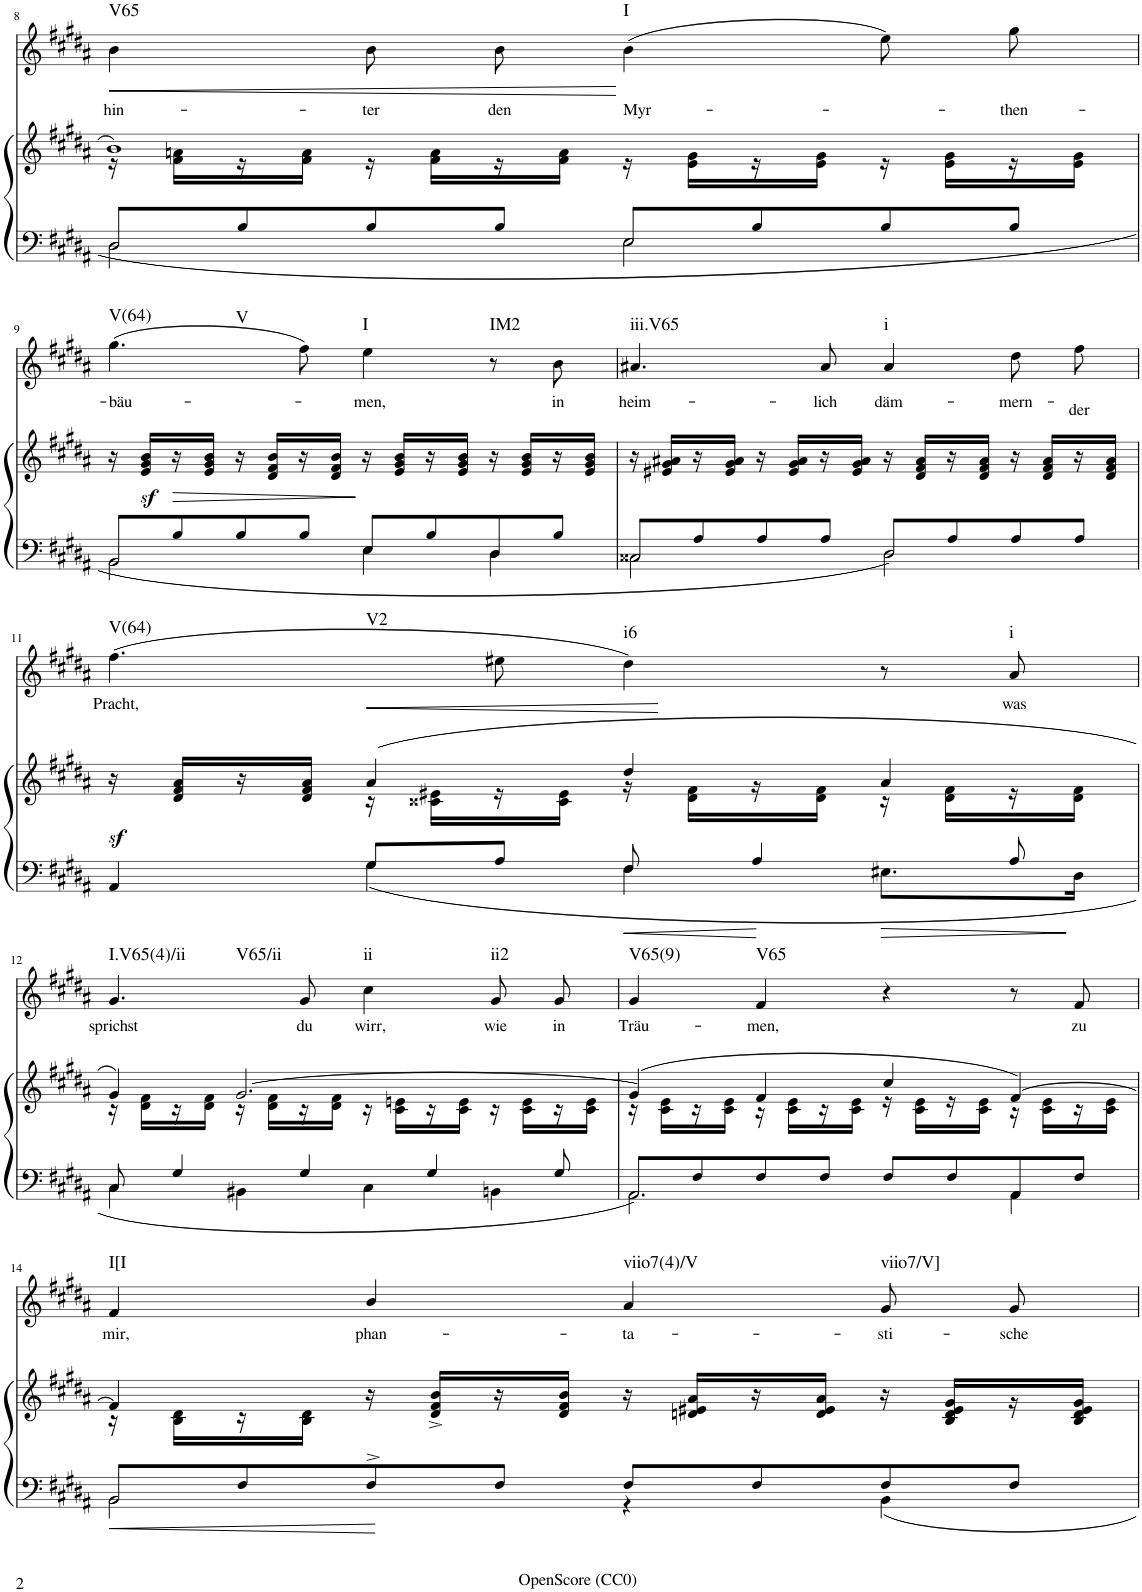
**kern	**kern	**dynam	**kern	**text	**dynam	**harte
*part2	*part2	*part2	*part1	*part1	*part1	*part1
*staff3	*staff2	*staff2/3	*staff1	*staff1	*staff1	*
*I"Piano	*	*	*I"Voice	*	*	*
*I'Pno	*	*	*	*	*	*
!!LO:PB:g=z
*clefF4	*clefG2	*	*clefG2	*	*	*
*k[f#c#g#d#a#]	*k[f#c#g#d#a#]	*	*k[f#c#g#d#a#]	*	*	*
*M4/4	*M4/4	*	*M4/4	*	*	*
*met(c)	*met(c)	*	*met(c)	*	*	*
=8	=8	=8	=8	=8	=8	=8
!LO:N:head=open	!	!	!	!LO:LY:b	!LO:HP:b	!LO:H:kt=V65
*^	*^	*	*	*	*	*
8D#/L	2D#\	1b	16r	.	4b\	hin-	<	N
.	.	.	16f#\ 16an\LL	.	.	.	.	.
8B/	.	.	16r	.	.	.	.	.
.	.	.	16f#\ 16a\JJ	.	.	.	.	.
!	!	!	!	!	!	!LO:LY:b	!	!
8B/	.	.	16r	.	8b\L	-ter	.	.
.	.	.	16f#\ 16a\LL	.	.	.	.	.
!	!	!	!	!	!	!LO:LY:b	!	!
8B/J	.	.	16r	.	8b\J	den	.	.
.	.	.	16f#\ 16a\JJ	.	.	.	.	.
!LO:N:head=open	!	!	!	!	!	!LO:LY:b	!	!LO:H:kt=I
8E/L	2E\	.	16r	.	(4b\	Myr-	[	N
.	.	.	16e\ 16g#\LL	.	.	.	.	.
8B/	.	.	16r	.	.	.	.	.
.	.	.	16e\ 16g#\JJ	.	.	.	.	.
8B/	.	.	16r	.	8ee\L)	.	.	.
.	.	.	16e\ 16g#\LL	.	.	.	.	.
!	!	!	!	!	!	!LO:LY:b	!	!
8B/J	.	.	16r	.	8gg#\J	-then-	.	.
.	.	.	16e\ 16g#\JJ	.	.	.	.	.
!!LO:LB:g=z
=9	=9	=9	=9	=9	=9	=9	=9	=9
!LO:N:head=open	!	!	!	!	!	!LO:LY:b	!	!LO:H:n=1:kt=V(64)
!	!	!	!	!	!	!	!	!LO:H:n=2:kt=V
8BB/L	2BB\	16r	1ryy	.	(4.gg#\	-bäu-	.	N N
!	!	!	!	!LO:DY:b	!	!	!	!
.	.	16e/ 16g#/ 16b/LL	.	sf	.	.	.	.
!	!	!	!	!LO:HP:b	!	!	!	!
8B/	.	16r	.	>	.	.	.	.
.	.	16e/ 16g#/ 16b/JJ	.	.	.	.	.	.
8B/	.	16r	.	.	.	.	.	.
.	.	16d#/ 16f#/ 16b/LL	.	.	.	.	.	.
8B/J	.	16r	.	.	8ff#\)	.	.	.
.	.	16d#/ 16f#/ 16b/JJ	.	.	.	.	.	.
!	!	!	!	!	!	!LO:LY:b	!	!LO:H:kt=I
8E/L	4E\	16r	.	.	4ee\	-men,	.	N
.	.	16e/ 16g#/ 16b/LL	.	.	.	.	.	.
8B/	.	16r	.	.	.	.	.	.
.	.	16e/ 16g#/ 16b/JJ	.	.	.	.	.	.
!	!	!	!	!	!	!	!	!LO:H:kt=IM2
8D#/	4D#\	16r	.	.	8r	.	.	N
.	.	16e/ 16g#/ 16b/LL	.	.	.	.	.	.
!	!	!	!	!	!	!LO:LY:b	!	!
8B/J	.	16r	.	.	8b\	in	.	.
.	.	16e/ 16g#/ 16b/JJ	.	.	.	.	.	.
*	*	*v	*v	*	*	*	*	*
=10	=10	=10	=10	=10	=10	=10	=10
!LO:N:head=open	!	!	!	!	!LO:LY:b	!	!LO:H:kt=iii.V65
8C##X/L	2C##\	16r	.	4.a#X/	heim-	.	N
.	.	16e#X/ 16g#/ 16a#X/LL	.	.	.	.	.
8A#/	.	16r	.	.	.	.	.
.	.	16e#/ 16g#/ 16a#/JJ	.	.	.	.	.
8A#/	.	16r	.	.	.	.	.
.	.	16e#/ 16g#/ 16a#/LL	.	.	.	.	.
!	!	!	!	!	!LO:LY:b	!	!
8A#/J	.	16r	.	8a#/	-lich	.	.
.	.	16e#/ 16g#/ 16a#/JJ	.	.	.	.	.
!LO:N:head=open	!	!	!	!	!LO:LY:b	!	!LO:H:kt=i
8D#/L	2D#\	16r	.	4a#/	däm-	.	N
.	.	16d#/ 16f#/ 16a#/LL	.	.	.	.	.
8A#/	.	16r	.	.	.	.	.
.	.	16d#/ 16f#/ 16a#/JJ	.	.	.	.	.
!	!	!	!	!	!LO:LY:b	!	!
8A#/	.	16r	.	8dd#\L	-mern-	.	.
.	.	16d#/ 16f#/ 16a#/LL	.	.	.	.	.
!	!	!	!	!	!LO:LY:b	!	!
8A#/J	.	16r	.	8ff#\J	-der	.	.
.	.	16d#/ 16f#/ 16a#/JJ	.	.	.	.	.
!!LO:LB:g=z
=11	=11	=11	=11	=11	=11	=11	=11
*	*	*^	*	*	*	*	*
!	!	!	!	!LO:DY:a=2	!	!LO:LY:b	!	!LO:H:n=1:kt=V(64)
!	!	!	!	!	!	!	!	!LO:H:n=2:kt=V2
4AA#/	4ryy	16r	4ryy	sf	(4.ff#\	Pracht,	.	N N
.	.	16d#/ 16f#/ 16a#/LL	.	.	.	.	.	.
.	.	16r	.	.	.	.	.	.
.	.	16d#/ 16f#/ 16a#/JJ	.	.	.	.	.	.
!	!	!	!	!LO:HP:b	!	!	!	!
8G#/L	4G#\	(4a#/	16r	<	.	.	.	.
.	.	.	16c##X\ 16e#X\LL	.	.	.	.	.
8A#/J	.	.	16r	.	8ee#X\	.	.	.
.	.	.	16c##\ 16e#\JJ	.	.	.	.	.
!	!	!	!	!	!	!	!	!LO:H:kt=i6
8F#/	4F#\	4dd#/	16r	.	4dd#\)	.	.	N
.	.	.	16d#\ 16f#\LL	]	.	.	.	.
4A#/	.	.	16r	[	.	.	.	.
.	.	.	16d#\ 16f#\JJ	.	.	.	.	.
.	8.E#X\L	4a#/	16r	.	8r	.	.	.
.	.	.	16d#\ 16f#\LL	.	.	.	.	.
!	!	!	!	!	!	!LO:LY:b	!	!LO:H:kt=i
8A#/	.	.	16r	.	8a#/	was	.	N
.	16D#\Jk	.	16d#\ 16f#\JJ	.	.	.	.	.
!!LO:LB:g=z
=12	=12	=12	=12	=12	=12	=12	=12	=12
!	!	!	!	!	!	!LO:LY:b	!	!LO:H:n=1:kt=I.V65(4)/ii
!	!	!	!	!	!	!	!	!LO:H:n=2:kt=V65/ii
8C#/	4C#\	4g#/)	16r	.	4.g#/	sprichst	.	N N
.	.	.	16d#\ 16f#\LL	.	.	.	.	.
4G#/	.	.	16r	.	.	.	.	.
.	.	.	16d#\ 16f#\JJ	.	.	.	.	.
.	4BB#X\	[2.g#/	16r	.	.	.	.	.
.	.	.	16d#\ 16f#\LL	.	.	.	.	.
!	!	!	!	!	!	!LO:LY:b	!	!
4G#/	.	.	16r	.	8g#/	du	.	.
.	.	.	16d#\ 16f#\JJ	.	.	.	.	.
!	!	!	!	!	!	!LO:LY:b	!	!LO:H:kt=ii
.	4C#\	.	16r	.	4cc#\	wirr,	.	N
.	.	.	16c#\ 16en\LL	.	.	.	.	.
4G#/	.	.	16r	.	.	.	.	.
.	.	.	16c#\ 16e\JJ	.	.	.	.	.
!	!	!	!	!	!	!LO:LY:b	!	!LO:H:kt=ii2
.	4BBn\	.	16r	.	8g#/L	wie	.	N
.	.	.	16c#\ 16e\LL	.	.	.	.	.
!	!	!	!	!	!	!LO:LY:b	!	!
8G#/	.	.	16r	.	8g#/J	in	.	.
.	.	.	16c#\ 16e\JJ	.	.	.	.	.
=13	=13	=13	=13	=13	=13	=13	=13	=13
!LO:N:head=open	!	!	!	!	!	!LO:LY:b	!	!LO:H:kt=V65(9)
8AA#/L	2.AA#\	(4g#/]	16r	.	4g#/	Träu-	.	N
.	.	.	16c#\ 16e\LL	.	.	.	.	.
8F#/	.	.	16r	.	.	.	.	.
.	.	.	16c#\ 16e\JJ	.	.	.	.	.
!	!	!	!	!	!	!LO:LY:b	!	!LO:H:kt=V65
8F#/	.	4f#/	16r	.	4f#/	-men,	.	N
.	.	.	16c#\ 16e\LL	.	.	.	.	.
8F#/J	.	.	16r	.	.	.	.	.
.	.	.	16c#\ 16e\JJ	.	.	.	.	.
8F#/L	.	4cc#/	16r	.	4r	.	.	.
.	.	.	16c#\ 16e\LL	.	.	.	.	.
8F#/	.	.	16r	.	.	.	.	.
.	.	.	16c#\ 16e\JJ	.	.	.	.	.
8AA#/	4AA#\	[4f#/)	16r	.	8r	.	.	.
.	.	.	16c#\ 16e\LL	.	.	.	.	.
!	!	!	!	!	!	!LO:LY:b	!	!
8F#/J	.	.	16r	.	8f#/	zu	.	.
.	.	.	16c#\ 16e\JJ	.	.	.	.	.
!!LO:LB:g=z
=14	=14	=14	=14	=14	=14	=14	=14	=14
!LO:N:head=open	!	!	!	!	!	!LO:LY:b	!	!LO:H:kt=I[I
8BB/L	2BB\	4f#/]	16r	.	4f#/	mir,	.	N
.	.	.	16B\ 16d#\LL	.	.	.	.	.
8F#/	.	.	16r	.	.	.	.	.
.	.	.	16B\ 16d#\JJ	.	.	.	.	.
!	!	!	!	!	!	!LO:LY:b	!	!
8F#^/	.	16r	4ryy	.	4b/	phan-	.	.
.	.	16d#/^ 16f#/^ 16b/^LL	.	.	.	.	.	.
8F#/J	.	16r	.	.	.	.	.	.
.	.	16d#/ 16f#/ 16b/JJ	.	.	.	.	.	.
!	!	!	!	!	!	!LO:LY:b	!	!LO:H:kt=viio7(4)/V
8F#/L	4r	16r	2ryy	.	4a#/	-ta-	.	N
.	.	16dn/ 16e#X/ 16a#/LL	.	.	.	.	.	.
8F#/	.	16r	.	.	.	.	.	.
.	.	16d/ 16e#/ 16a#/JJ	.	.	.	.	.	.
!	!	!	!	!	!	!LO:LY:b	!	!LO:H:kt=viio7/V]
8F#/	4BB\	16r	.	.	8g#/L	-sti-	.	N
.	.	16B/ 16d/ 16e#/ 16g#/LL	.	.	.	.	.	.
!	!	!	!	!	!	!LO:LY:b	!	!
8F#/J	.	16r	.	.	8g#/J	-sche	.	.
.	.	16B/ 16d/ 16e#/ 16g#/JJ	.	.	.	.	.	.
*v	*v	*	*	*	*	*	*	*
*	*v	*v	*	*	*	*	*
=	=	=	=	=	=	=
*-	*-	*-	*-	*-	*-	*-
